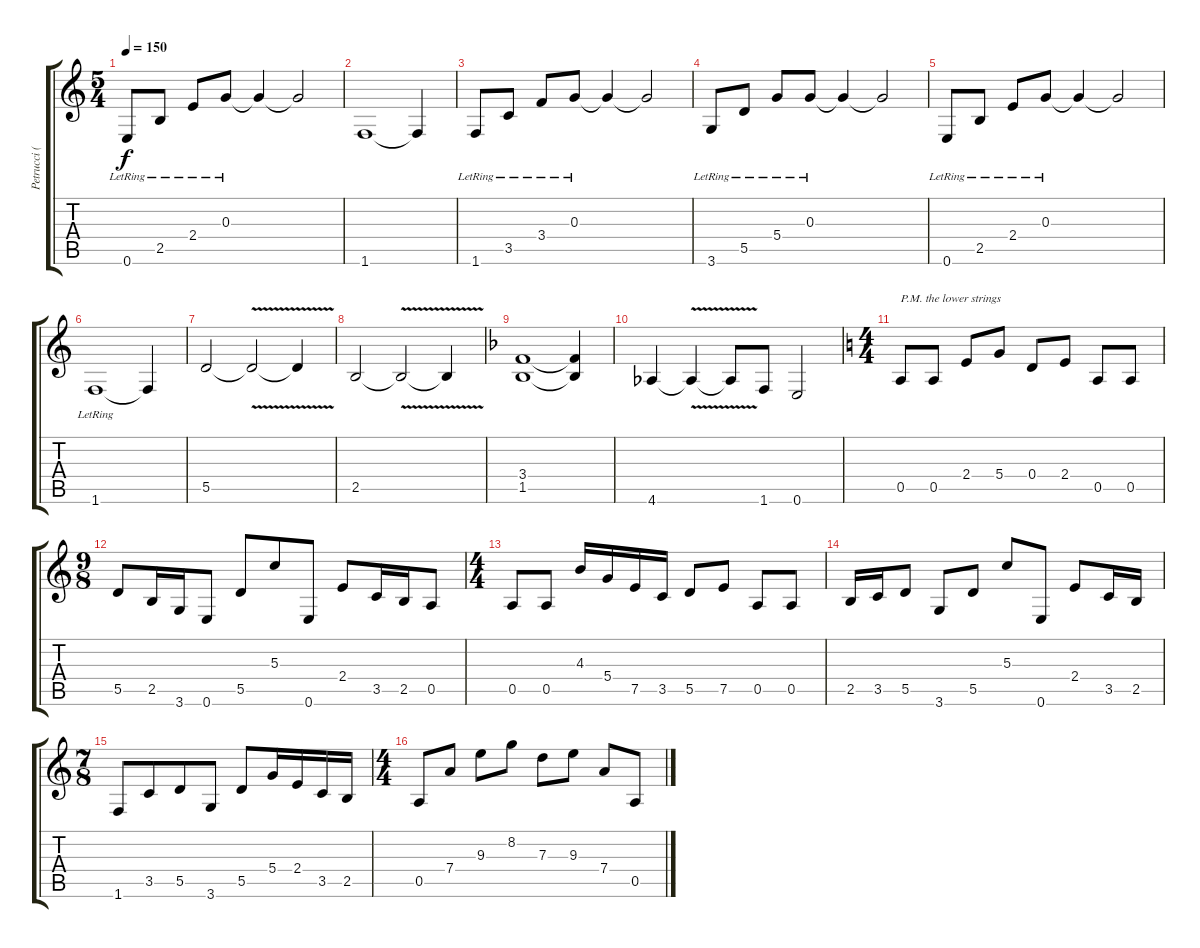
\track ("Petrucci (guitar one)" "Petrucci (") {instrument distortionguitar}
\staff {score tabs}
\tuning (E4 B3 G3 D3 A2 E2) {hide}
\ts (5 4)
\tempo 150
\clef g2
\ks aminor
0.6{lr}.8{dy f} 2.5{lr}.8 2.4{lr}.8 0.3{lr}.8 0.3{t}.4 0.3{t}.2 |
1.6.1 1.6{t}.4 |
1.6{lr}.8 3.5{lr}.8 3.4{lr}.8 0.3{lr}.8 0.3{t}.4 0.3{t}.2 |
3.6{lr}.8 5.5{lr}.8 5.4{lr}.8 0.3{lr}.8 0.3{t}.4 0.3{t}.2 |
0.6{lr}.8 2.5{lr}.8 2.4{lr}.8 0.3{lr}.8 0.3{t}.4 0.3{t}.2 |
1.6{lr}.1 1.6{t}.4 |
5.5.2 5.5{v t}.2 5.5{t}.4 |
2.5.2 2.5{v t}.2 2.5{t}.4 |
\ks dminor
(3.4 1.5).1 (3.4{t} 1.5{t}).4 |
4.6.4 4.6{v t}.4 4.6{t}.8 1.6.8 0.6.2 |
\ts (4 4)
\ks aminor
0.5.8{txt "P.M. the lower strings"} 0.5.8 2.4.8 5.4.8 0.4.8 2.4.8 0.5.8 0.5.8 |
\ts (9 8)
5.5.8 2.5.16 3.6.16 0.6.8 5.5.8 5.3.8 0.6.8 2.4.8 3.5.16 2.5.16 0.5.8 |
\ts (4 4)
0.5.8 0.5.8 4.3.16 5.4.16 7.5.16 3.5.16 5.5.8 7.5.8 0.5.8 0.5.8 |
2.5.16 3.5.16 5.5.8 3.6.8 5.5.8 5.3.8 0.6.8 2.4.8 3.5.16 2.5.16 |
\ts (7 8)
1.6.8 3.5.8 5.5.8 3.6.8 5.5.8 5.4.16 2.4.16 3.5.16 2.5.16 |
\ts (4 4)
0.5.8 7.4.8 9.3.8 8.2.8 7.3.8 9.3.8 7.4.8 0.5.8
